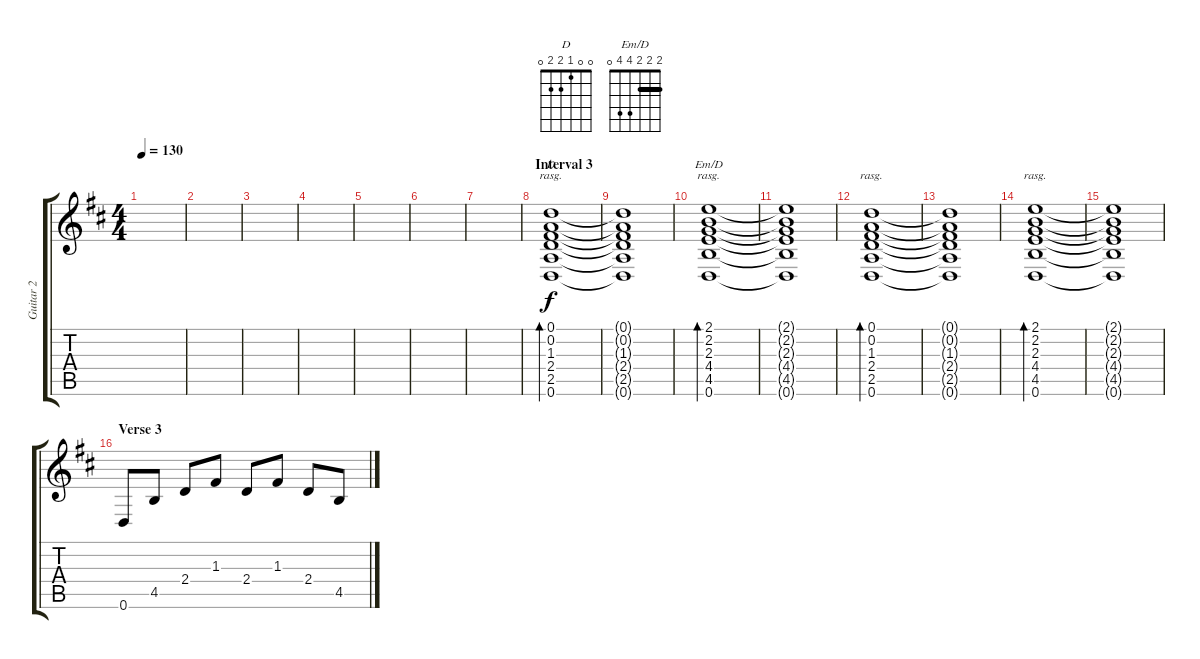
\track ("Guitar 2" "Guitar 2") {instrument electricguitarclean}
\staff {score tabs}
\tuning (D4 A3 F3 C3 G2 D2) {hide}
\chord ("D" 0 0 1 2 2 0)
\chord ("Em/D" 2 2 2 4 4 0) {barre 2}
\ts (4 4)
\tempo 130
\clef g2
\ks d
|
|
|
|
|
|
|
\section ("" "Interval 3")
(0.1 0.2 1.3 2.4 2.5 0.6).1{bd 240 ch "D" rasg ii} |
(0.1{t} 0.2{t} 1.3{t} 2.4{t} 2.5{t} 0.6{t}).1 |
(2.1 2.2 2.3 4.4 4.5 0.6).1{bd 240 ch "Em/D" rasg ii} |
(2.1{t} 2.2{t} 2.3{t} 4.4{t} 4.5{t} 0.6{t}).1 |
(0.1 0.2 1.3 2.4 2.5 0.6).1{bd 240 rasg ii} |
(0.1{t} 0.2{t} 1.3{t} 2.4{t} 2.5{t} 0.6{t}).1 |
(2.1 2.2 2.3 4.4 4.5 0.6).1{bd 240 rasg ii} |
(2.1{t} 2.2{t} 2.3{t} 4.4{t} 4.5{t} 0.6{t}).1 |
\section ("" "Verse 3")
0.6.8 4.5.8 2.4.8 1.3.8 2.4.8 1.3.8 2.4.8 4.5.8
